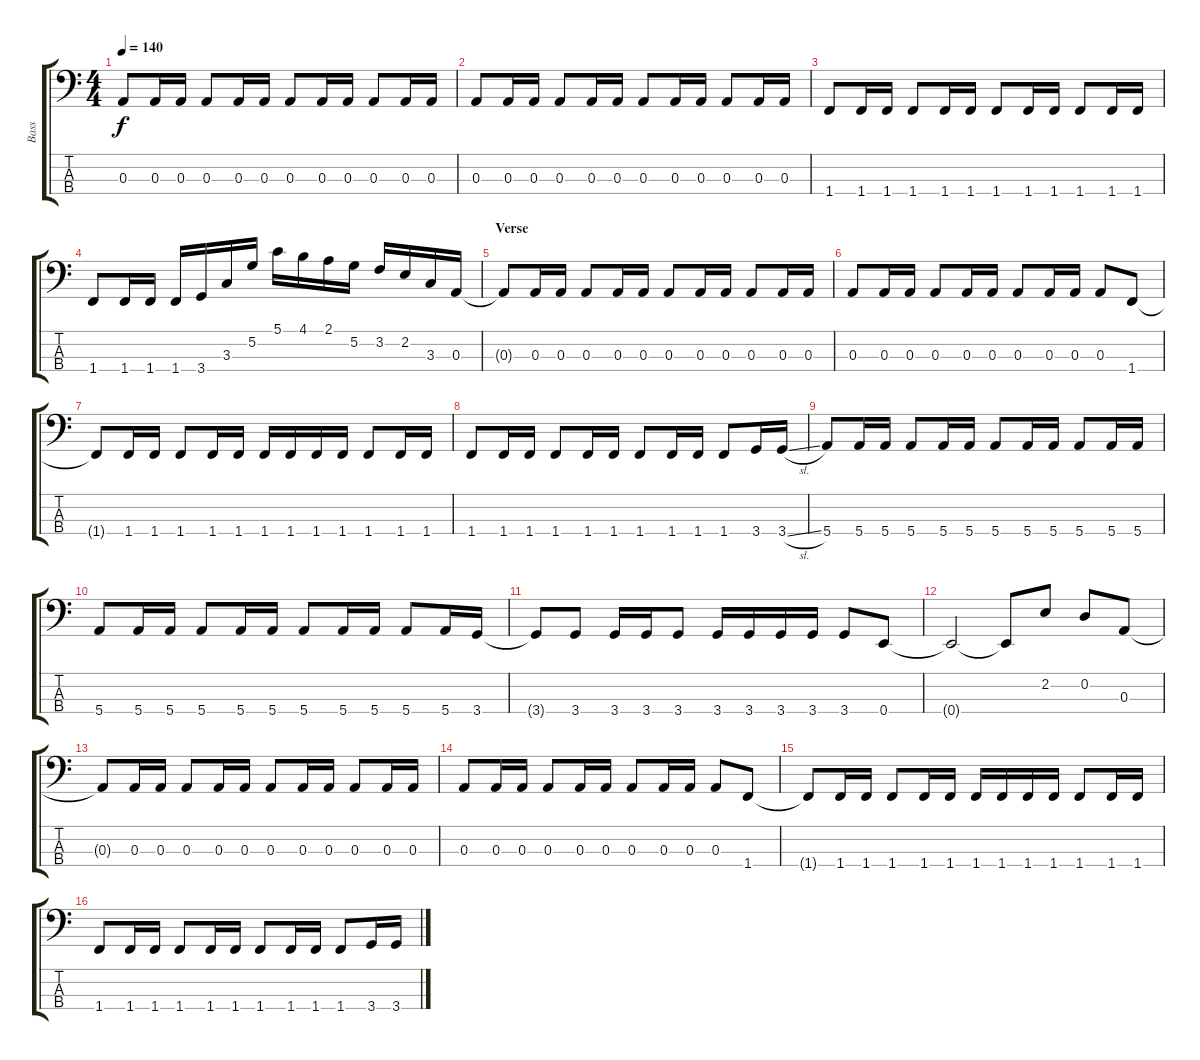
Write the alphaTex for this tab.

\track ("Bass" "Bass") {instrument electricbassfinger}
\staff {score tabs}
\tuning (G2 D2 A1 E1) {hide}
\ts (4 4)
\tempo 140
\clef f4
\ks c
0.3.8{dy f} 0.3.16 0.3.16 0.3.8 0.3.16 0.3.16 0.3.8 0.3.16 0.3.16 0.3.8 0.3.16 0.3.16 |
0.3.8 0.3.16 0.3.16 0.3.8 0.3.16 0.3.16 0.3.8 0.3.16 0.3.16 0.3.8 0.3.16 0.3.16 |
1.4.8 1.4.16 1.4.16 1.4.8 1.4.16 1.4.16 1.4.8 1.4.16 1.4.16 1.4.8 1.4.16 1.4.16 |
1.4.8 1.4.16 1.4.16 1.4.16 3.4.16 3.3.16 5.2.16 5.1.16 4.1.16 2.1.16 5.2.16 3.2.16 2.2.16 3.3.16 0.3.16 |
\section ("" "Verse")
0.3{t}.8 0.3.16 0.3.16 0.3.8 0.3.16 0.3.16 0.3.8 0.3.16 0.3.16 0.3.8 0.3.16 0.3.16 |
0.3.8 0.3.16 0.3.16 0.3.8 0.3.16 0.3.16 0.3.8 0.3.16 0.3.16 0.3.8 1.4.8 |
1.4{t}.8 1.4.16 1.4.16 1.4.8 1.4.16 1.4.16 1.4.16 1.4.16 1.4.16 1.4.16 1.4.8 1.4.16 1.4.16 |
1.4.8 1.4.16 1.4.16 1.4.8 1.4.16 1.4.16 1.4.8 1.4.16 1.4.16 1.4.8 3.4.16 3.4{sl}.16 |
5.4.8 5.4.16 5.4.16 5.4.8 5.4.16 5.4.16 5.4.8 5.4.16 5.4.16 5.4.8 5.4.16 5.4.16 |
5.4.8 5.4.16 5.4.16 5.4.8 5.4.16 5.4.16 5.4.8 5.4.16 5.4.16 5.4.8 5.4.16 3.4.16 |
3.4{t}.8 3.4.8 3.4.16 3.4.16 3.4.8 3.4.16 3.4.16 3.4.16 3.4.16 3.4.8 0.4.8 |
0.4{t}.2 0.4{t}.8 2.2.8 0.2.8 0.3.8 |
0.3{t}.8 0.3.16 0.3.16 0.3.8 0.3.16 0.3.16 0.3.8 0.3.16 0.3.16 0.3.8 0.3.16 0.3.16 |
0.3.8 0.3.16 0.3.16 0.3.8 0.3.16 0.3.16 0.3.8 0.3.16 0.3.16 0.3.8 1.4.8 |
1.4{t}.8 1.4.16 1.4.16 1.4.8 1.4.16 1.4.16 1.4.16 1.4.16 1.4.16 1.4.16 1.4.8 1.4.16 1.4.16 |
1.4.8 1.4.16 1.4.16 1.4.8 1.4.16 1.4.16 1.4.8 1.4.16 1.4.16 1.4.8 3.4.16 3.4.16
